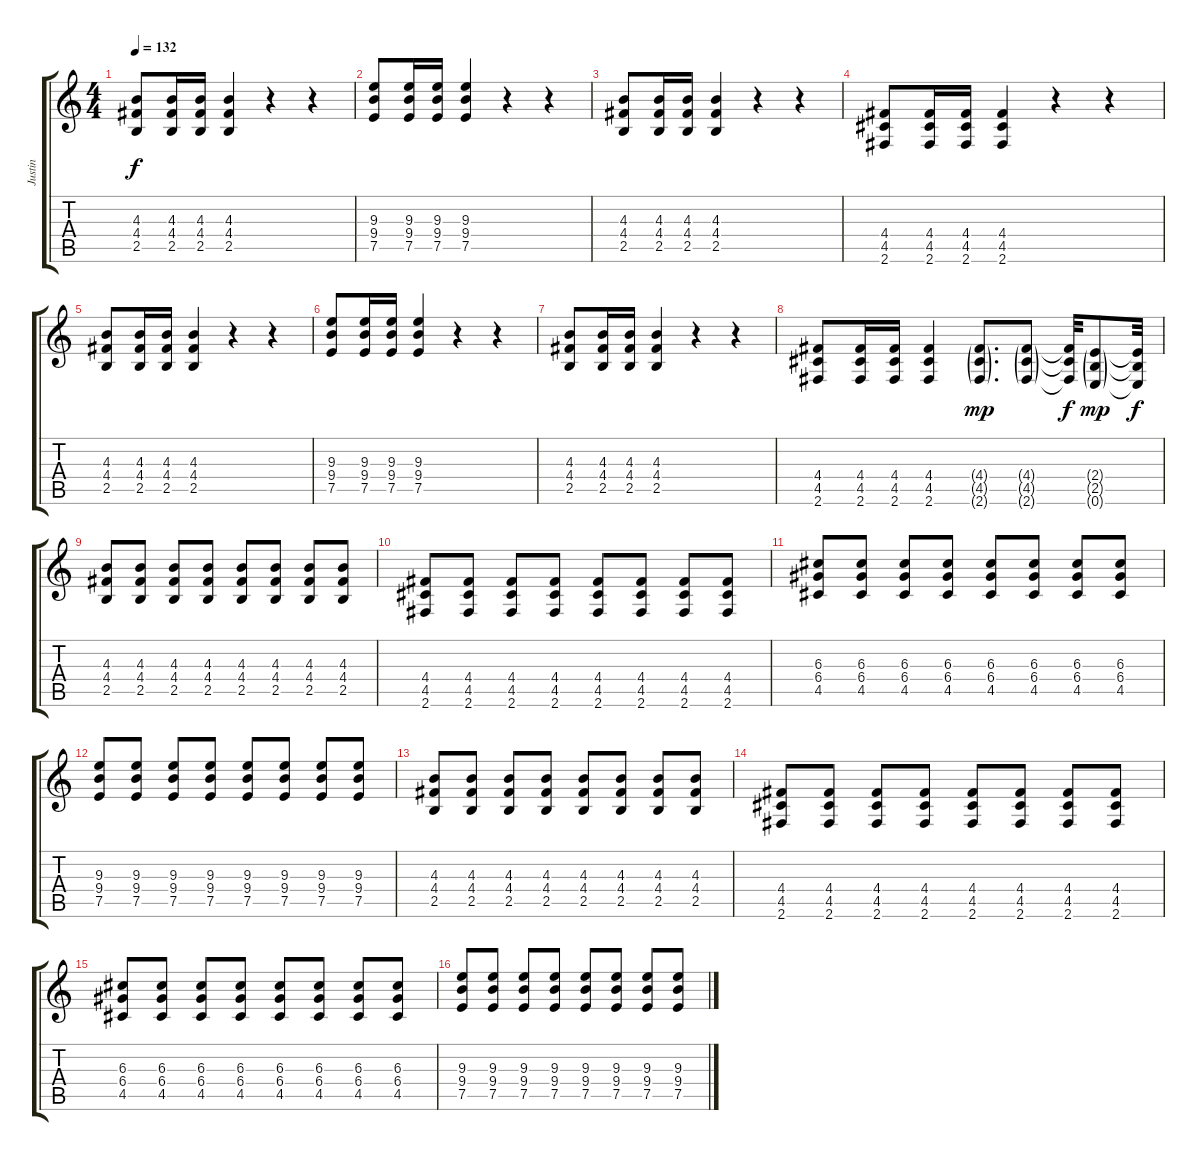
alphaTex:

\track ("Justin" "Justin") {instrument distortionguitar}
\staff {score tabs}
\tuning (E4 B3 G3 D3 A2 E2) {hide}
\ts (4 4)
\tempo 132
\clef g2
\ks c
(4.3 4.4 2.5).8{dy f} (4.3 4.4 2.5).16 (4.3 4.4 2.5).16 (4.3 4.4 2.5).4 r.4 r.4 |
(9.3 9.4 7.5).8 (9.3 9.4 7.5).16 (9.3 9.4 7.5).16 (9.3 9.4 7.5).4 r.4 r.4 |
(4.3 4.4 2.5).8 (4.3 4.4 2.5).16 (4.3 4.4 2.5).16 (4.3 4.4 2.5).4 r.4 r.4 |
(4.4 4.5 2.6).8 (4.4 4.5 2.6).16 (4.4 4.5 2.6).16 (4.4 4.5 2.6).4 r.4 r.4 |
(4.3 4.4 2.5).8 (4.3 4.4 2.5).16 (4.3 4.4 2.5).16 (4.3 4.4 2.5).4 r.4 r.4 |
(9.3 9.4 7.5).8 (9.3 9.4 7.5).16 (9.3 9.4 7.5).16 (9.3 9.4 7.5).4 r.4 r.4 |
(4.3 4.4 2.5).8 (4.3 4.4 2.5).16 (4.3 4.4 2.5).16 (4.3 4.4 2.5).4 r.4 r.4 |
(4.4 4.5 2.6).8 (4.4 4.5 2.6).16 (4.4 4.5 2.6).16 (4.4 4.5 2.6).4 (4.4{g} 4.5{g} 2.6{g}).8{d dy mp} (4.4{g} 4.5{g} 2.6{g}).8 (4.4{t} 4.5{t} 2.6{t}).32{dy f} (2.4{g} 2.5{g} 0.6{g}).8{dy mp} (2.4{t} 2.5{t} 0.6{t}).32{dy f} |
(4.3 4.4 2.5).8 (4.3 4.4 2.5).8 (4.3 4.4 2.5).8 (4.3 4.4 2.5).8 (4.3 4.4 2.5).8 (4.3 4.4 2.5).8 (4.3 4.4 2.5).8 (4.3 4.4 2.5).8 |
(4.4 4.5 2.6).8 (4.4 4.5 2.6).8 (4.4 4.5 2.6).8 (4.4 4.5 2.6).8 (4.4 4.5 2.6).8 (4.4 4.5 2.6).8 (4.4 4.5 2.6).8 (4.4 4.5 2.6).8 |
(6.3 6.4 4.5).8 (6.3 6.4 4.5).8 (6.3 6.4 4.5).8 (6.3 6.4 4.5).8 (6.3 6.4 4.5).8 (6.3 6.4 4.5).8 (6.3 6.4 4.5).8 (6.3 6.4 4.5).8 |
(9.3 9.4 7.5).8 (9.3 9.4 7.5).8 (9.3 9.4 7.5).8 (9.3 9.4 7.5).8 (9.3 9.4 7.5).8 (9.3 9.4 7.5).8 (9.3 9.4 7.5).8 (9.3 9.4 7.5).8 |
(4.3 4.4 2.5).8 (4.3 4.4 2.5).8 (4.3 4.4 2.5).8 (4.3 4.4 2.5).8 (4.3 4.4 2.5).8 (4.3 4.4 2.5).8 (4.3 4.4 2.5).8 (4.3 4.4 2.5).8 |
(4.4 4.5 2.6).8 (4.4 4.5 2.6).8 (4.4 4.5 2.6).8 (4.4 4.5 2.6).8 (4.4 4.5 2.6).8 (4.4 4.5 2.6).8 (4.4 4.5 2.6).8 (4.4 4.5 2.6).8 |
(6.3 6.4 4.5).8 (6.3 6.4 4.5).8 (6.3 6.4 4.5).8 (6.3 6.4 4.5).8 (6.3 6.4 4.5).8 (6.3 6.4 4.5).8 (6.3 6.4 4.5).8 (6.3 6.4 4.5).8 |
(9.3 9.4 7.5).8 (9.3 9.4 7.5).8 (9.3 9.4 7.5).8 (9.3 9.4 7.5).8 (9.3 9.4 7.5).8 (9.3 9.4 7.5).8 (9.3 9.4 7.5).8 (9.3 9.4 7.5).8
